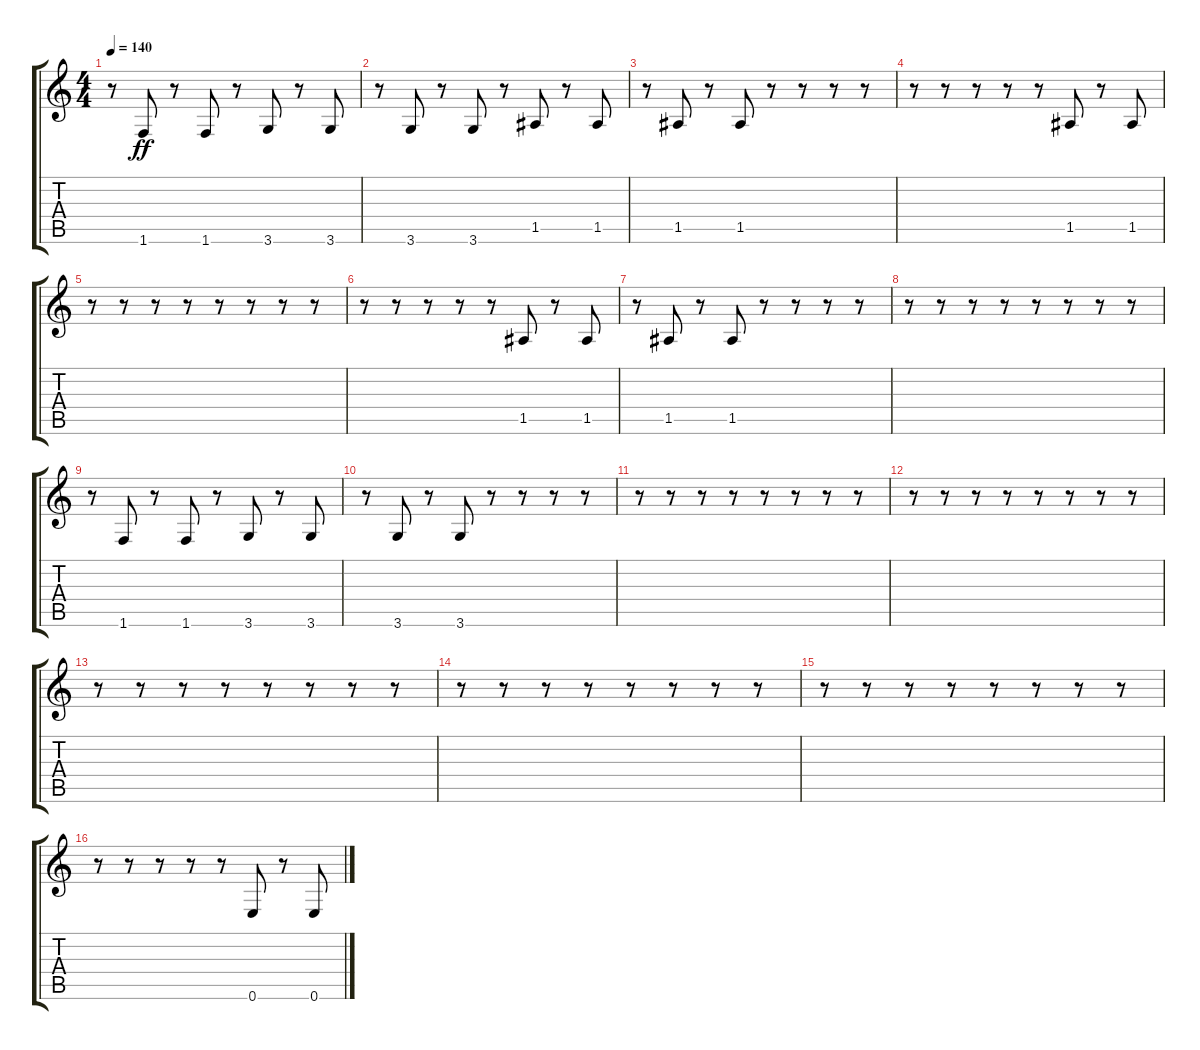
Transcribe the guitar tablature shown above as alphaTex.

\track "" {instrument slapbass1}
\staff {score tabs}
\tuning (E4 B3 G3 D3 A2 E2) {hide}
\ts (4 4)
\tempo 140
\clef g2
\ks c
r.8{dy ff} 1.6.8 r.8 1.6.8 r.8 3.6.8 r.8 3.6.8 |
r.8 3.6.8 r.8 3.6.8 r.8 1.5.8 r.8 1.5.8 |
r.8 1.5.8 r.8 1.5.8 r.8 r.8 r.8 r.8 |
r.8 r.8 r.8 r.8 r.8 1.5.8 r.8 1.5.8 |
r.8 r.8 r.8 r.8 r.8 r.8 r.8 r.8 |
r.8 r.8 r.8 r.8 r.8 1.5.8 r.8 1.5.8 |
r.8 1.5.8 r.8 1.5.8 r.8 r.8 r.8 r.8 |
r.8 r.8 r.8 r.8 r.8 r.8 r.8 r.8 |
r.8 1.6.8 r.8 1.6.8 r.8 3.6.8 r.8 3.6.8 |
r.8 3.6.8 r.8 3.6.8 r.8 r.8 r.8 r.8 |
r.8 r.8 r.8 r.8 r.8 r.8 r.8 r.8 |
r.8 r.8 r.8 r.8 r.8 r.8 r.8 r.8 |
r.8 r.8 r.8 r.8 r.8 r.8 r.8 r.8 |
r.8 r.8 r.8 r.8 r.8 r.8 r.8 r.8 |
r.8 r.8 r.8 r.8 r.8 r.8 r.8 r.8 |
r.8 r.8 r.8 r.8 r.8 0.6.8 r.8 0.6.8
